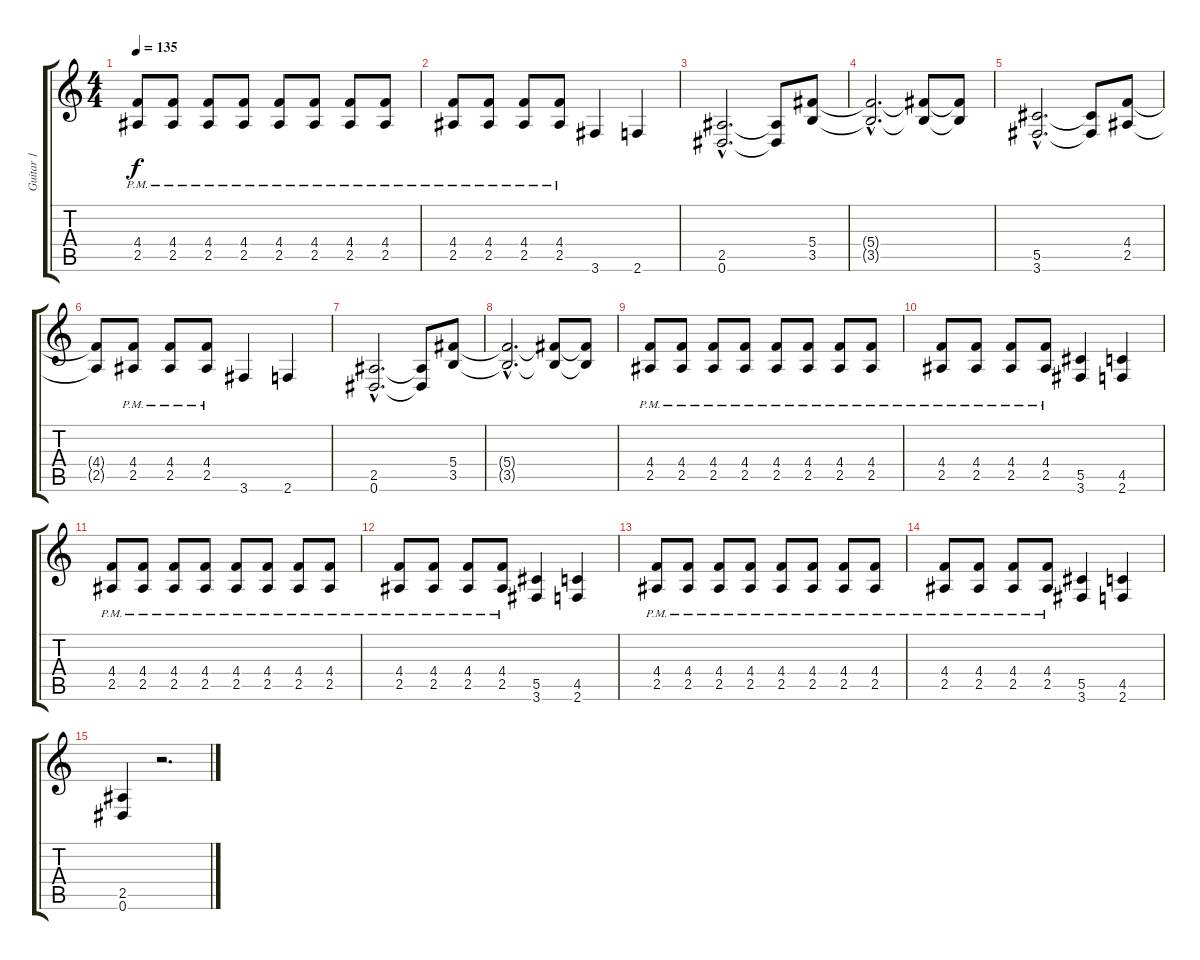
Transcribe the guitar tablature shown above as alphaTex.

\track ("Guitar 1" "Guitar 1") {instrument distortionguitar}
\staff {score tabs}
\tuning (Eb4 Bb3 Gb3 Db3 Ab2 Eb2) {hide}
\ts (4 4)
\tempo 135
\clef g2
\ks c
(4.4{pm} 2.5{pm}).8{dy f} (4.4{pm} 2.5{pm}).8 (4.4{pm} 2.5{pm}).8 (4.4{pm} 2.5{pm}).8 (4.4{pm} 2.5{pm}).8 (4.4{pm} 2.5{pm}).8 (4.4{pm} 2.5{pm}).8 (4.4{pm} 2.5{pm}).8 |
(4.4{pm} 2.5{pm}).8 (4.4{pm} 2.5{pm}).8 (4.4{pm} 2.5{pm}).8 (4.4{pm} 2.5{pm}).8 3.6.4 2.6.4 |
(2.5{hac} 0.6{hac}).2{d} (2.5{t} 0.6{t}).8 (5.4 3.5).8 |
(5.4{hac t} 3.5{hac t}).2{d} (5.4{t} 3.5{t}).8 (5.4{t} 3.5{t}).8 |
(5.5{hac} 3.6{hac}).2{d} (5.5{t} 3.6{t}).8 (4.4 2.5).8 |
(4.4{t} 2.5{t}).8 (4.4{pm} 2.5{pm}).8 (4.4{pm} 2.5{pm}).8 (4.4{pm} 2.5{pm}).8 3.6.4 2.6.4 |
(2.5{hac} 0.6{hac}).2{d} (2.5{t} 0.6{t}).8 (5.4 3.5).8 |
(5.4{hac t} 3.5{hac t}).2{d} (5.4{t} 3.5{t}).8 (5.4{t} 3.5{t}).8 |
(4.4{pm} 2.5{pm}).8 (4.4{pm} 2.5{pm}).8 (4.4{pm} 2.5{pm}).8 (4.4{pm} 2.5{pm}).8 (4.4{pm} 2.5{pm}).8 (4.4{pm} 2.5{pm}).8 (4.4{pm} 2.5{pm}).8 (4.4{pm} 2.5{pm}).8 |
(4.4{pm} 2.5{pm}).8 (4.4{pm} 2.5{pm}).8 (4.4{pm} 2.5{pm}).8 (4.4{pm} 2.5{pm}).8 (5.5 3.6).4 (4.5 2.6).4 |
(4.4{pm} 2.5{pm}).8 (4.4{pm} 2.5{pm}).8 (4.4{pm} 2.5{pm}).8 (4.4{pm} 2.5{pm}).8 (4.4{pm} 2.5{pm}).8 (4.4{pm} 2.5{pm}).8 (4.4{pm} 2.5{pm}).8 (4.4{pm} 2.5{pm}).8 |
(4.4{pm} 2.5{pm}).8 (4.4{pm} 2.5{pm}).8 (4.4{pm} 2.5{pm}).8 (4.4{pm} 2.5{pm}).8 (5.5 3.6).4 (4.5 2.6).4 |
(4.4{pm} 2.5{pm}).8 (4.4{pm} 2.5{pm}).8 (4.4{pm} 2.5{pm}).8 (4.4{pm} 2.5{pm}).8 (4.4{pm} 2.5{pm}).8 (4.4{pm} 2.5{pm}).8 (4.4{pm} 2.5{pm}).8 (4.4{pm} 2.5{pm}).8 |
(4.4{pm} 2.5{pm}).8 (4.4{pm} 2.5{pm}).8 (4.4{pm} 2.5{pm}).8 (4.4{pm} 2.5{pm}).8 (5.5 3.6).4 (4.5 2.6).4 |
(2.5 0.6).4 r.2{d}
